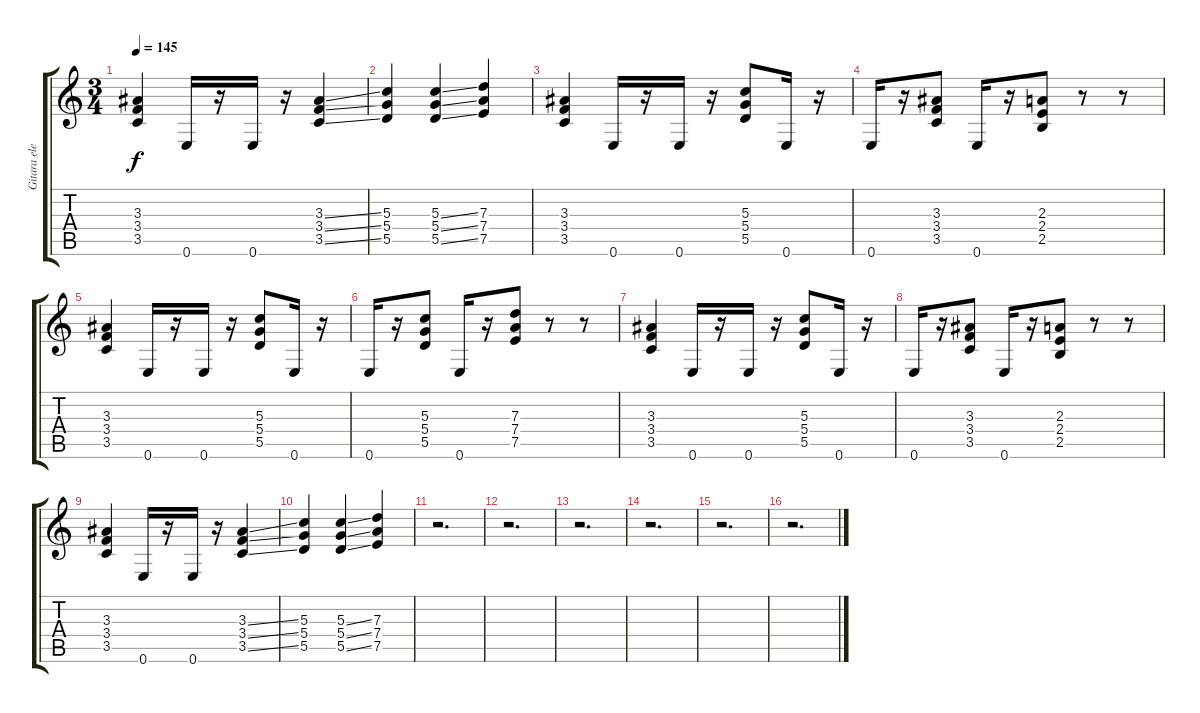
\track ("Gitara elektryczna (II)" "Gitara ele") {instrument distortionguitar}
\staff {score tabs}
\tuning (E4 B3 G3 D3 A2 E2) {hide}
\ts (3 4)
\tempo 145
\clef g2
\ks c
(3.3 3.4 3.5).4{dy f} 0.6.16 r.16 0.6.16 r.16 (3.3{ss} 3.4{ss} 3.5{ss}).4 |
(5.3 5.4 5.5).4 (5.3{ss} 5.4{ss} 5.5{ss}).4 (7.3 7.4 7.5).4 |
(3.3 3.4 3.5).4 0.6.16 r.16 0.6.16 r.16 (5.3 5.4 5.5).8 0.6.16 r.16 |
0.6.16 r.16 (3.3 3.4 3.5).8 0.6.16 r.16 (2.3 2.4 2.5).8 r.8 r.8 |
(3.3 3.4 3.5).4 0.6.16 r.16 0.6.16 r.16 (5.3 5.4 5.5).8 0.6.16 r.16 |
0.6.16 r.16 (5.3 5.4 5.5).8 0.6.16 r.16 (7.3 7.4 7.5).8 r.8 r.8 |
(3.3 3.4 3.5).4 0.6.16 r.16 0.6.16 r.16 (5.3 5.4 5.5).8 0.6.16 r.16 |
0.6.16 r.16 (3.3 3.4 3.5).8 0.6.16 r.16 (2.3 2.4 2.5).8 r.8 r.8 |
(3.3 3.4 3.5).4 0.6.16 r.16 0.6.16 r.16 (3.3{ss} 3.4{ss} 3.5{ss}).4 |
(5.3 5.4 5.5).4 (5.3{ss} 5.4{ss} 5.5{ss}).4 (7.3 7.4 7.5).4 |
r.2{d} |
r.2{d} |
r.2{d} |
r.2{d} |
r.2{d} |
r.2{d}
